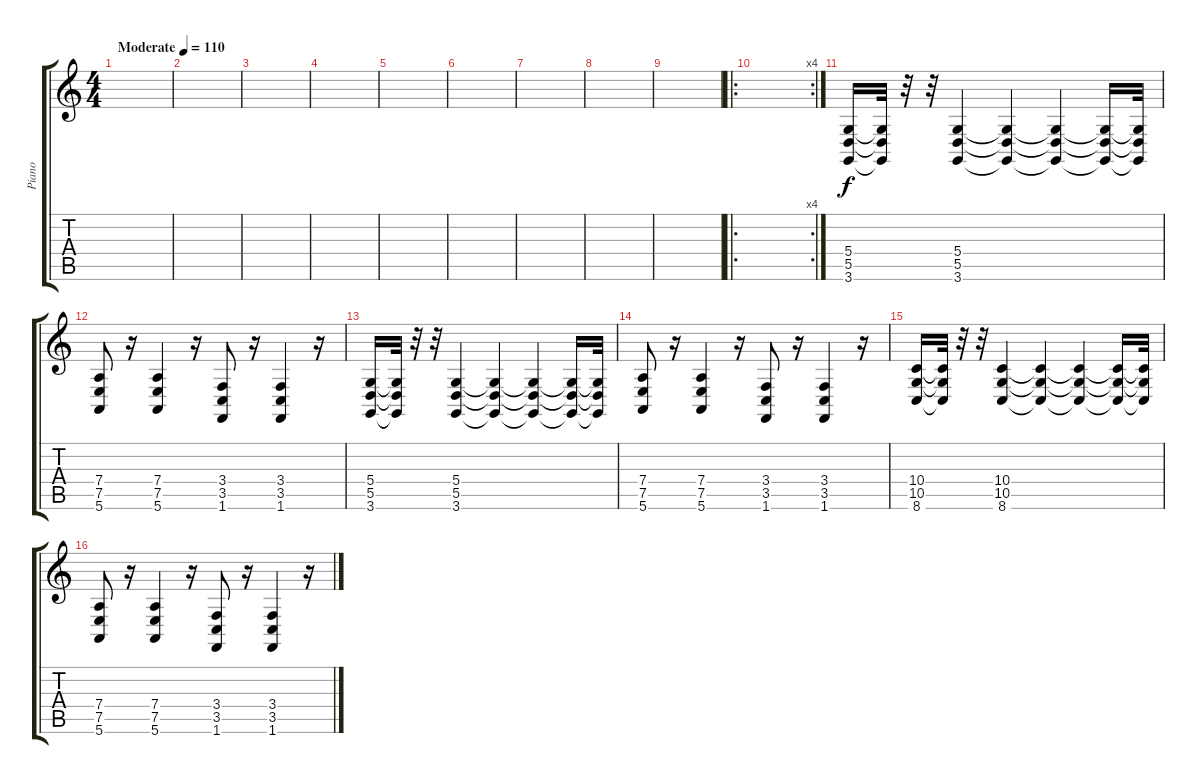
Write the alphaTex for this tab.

\track ("Piano" "Piano") {instrument electricgrandpiano}
\staff {score tabs}
\tuning (E4 B3 G3 D3 A2 E2) {hide}
\ts (4 4)
\tempo (110 "Moderate")
\clef g2
\ks c
|
|
|
|
|
|
|
|
|
\ro
\rc 4
|
(5.4 5.5 3.6).16 (5.4{t} 5.5{t} 3.6{t}).32 r.32 r.32 (5.4 5.5 3.6).4 (5.4{t} 5.5{t} 3.6{t}).4 (5.4{t} 5.5{t} 3.6{t}).4 (5.4{t} 5.5{t} 3.6{t}).16 (5.4{t} 5.5{t} 3.6{t}).32 |
(7.4 7.5 5.6).8 r.16 (7.4 7.5 5.6).4 r.16 (3.4 3.5 1.6).8 r.16 (3.4 3.5 1.6).4 r.16 |
(5.4 5.5 3.6).16 (5.4{t} 5.5{t} 3.6{t}).32 r.32 r.32 (5.4 5.5 3.6).4 (5.4{t} 5.5{t} 3.6{t}).4 (5.4{t} 5.5{t} 3.6{t}).4 (5.4{t} 5.5{t} 3.6{t}).16 (5.4{t} 5.5{t} 3.6{t}).32 |
(7.4 7.5 5.6).8 r.16 (7.4 7.5 5.6).4 r.16 (3.4 3.5 1.6).8 r.16 (3.4 3.5 1.6).4 r.16 |
(10.4 10.5 8.6).16 (10.4{t} 10.5{t} 8.6{t}).32 r.32 r.32 (10.4 10.5 8.6).4 (10.4{t} 10.5{t} 8.6{t}).4 (10.4{t} 10.5{t} 8.6{t}).4 (10.4{t} 10.5{t} 8.6{t}).16 (10.4{t} 10.5{t} 8.6{t}).32 |
(7.4 7.5 5.6).8 r.16 (7.4 7.5 5.6).4 r.16 (3.4 3.5 1.6).8 r.16 (3.4 3.5 1.6).4 r.16
